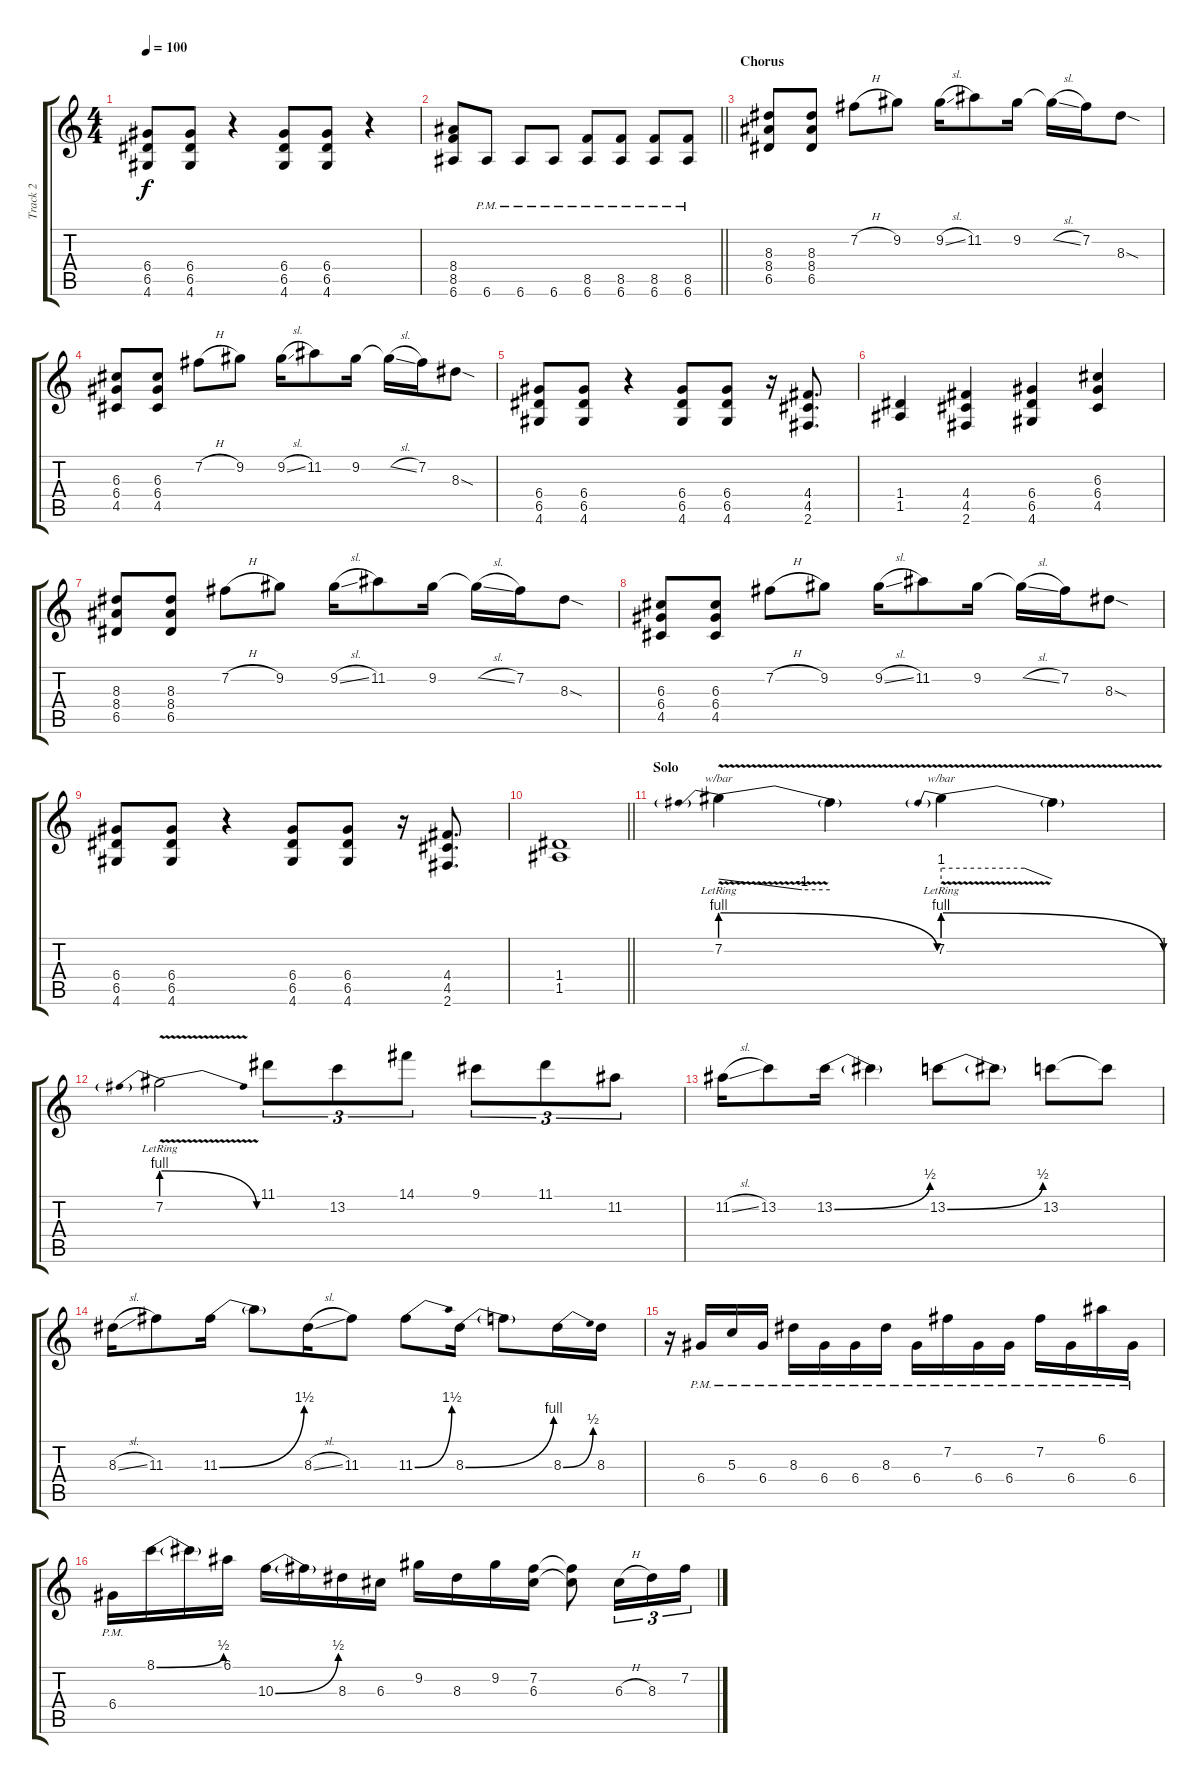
\track ("Track 2" "Track 2") {instrument distortionguitar}
\staff {score tabs}
\tuning (E4 B3 G3 D3 A2 E2) {hide}
\ts (4 4)
\tempo 100
\clef g2
\ks c
(6.4 6.5 4.6).8{dy f} (6.4 6.5 4.6).8 r.4 (6.4 6.5 4.6).8 (6.4 6.5 4.6).8 r.4 |
\barLineRight lightlight
(8.4 8.5 6.6).8 6.6{pm}.8 6.6{pm}.8 6.6{pm}.8 (8.5{pm} 6.6{pm}).8 (8.5{pm} 6.6{pm}).8 (8.5{pm} 6.6{pm}).8 (8.5{pm} 6.6{pm}).8 |
\section ("" "Chorus")
(8.3 8.4 6.5).8 (8.3 8.4 6.5).8 7.2{h}.8 9.2.8 9.2{sl}.16 11.2.8 9.2.16 9.2{sl t}.16 7.2.16 8.3{sod}.8 |
(6.3 6.4 4.5).8 (6.3 6.4 4.5).8 7.2{h}.8 9.2.8 9.2{sl}.16 11.2.8 9.2.16 9.2{sl t}.16 7.2.16 8.3{sod}.8 |
(6.4 6.5 4.6).8 (6.4 6.5 4.6).8 r.4 (6.4 6.5 4.6).8 (6.4 6.5 4.6).8 r.16 (4.4 4.5 2.6).8{d} |
(1.4 1.5).4 (4.4 4.5 2.6).4 (6.4 6.5 4.6).4 (6.3 6.4 4.5).4 |
(8.3 8.4 6.5).8 (8.3 8.4 6.5).8 7.2{h}.8 9.2.8 9.2{sl}.16 11.2.8 9.2.16 9.2{sl t}.16 7.2.16 8.3{sod}.8 |
(6.3 6.4 4.5).8 (6.3 6.4 4.5).8 7.2{h}.8 9.2.8 9.2{sl}.16 11.2.8 9.2.16 9.2{sl t}.16 7.2.16 8.3{sod}.8 |
(6.4 6.5 4.6).8 (6.4 6.5 4.6).8 r.4 (6.4 6.5 4.6).8 (6.4 6.5 4.6).8 r.16 (4.4 4.5 2.6).8{d} |
\barLineRight lightlight
(1.4 1.5).1 |
\section ("" "Solo")
7.2{be (prebendrelease 0 4 60 0) v lr}.4{tbe (custom default 0 0 45 -4 60 -4)} 7.2{t}.4 7.2{be (prebendrelease 0 4 60 0) v lr}.4{tbe (custom default 0 4 45 4 60 0)} 7.2{t}.4 |
7.2{be (prebendrelease 0 4 60 0) v lr}.2 11.1.8{tu (3 2)} 13.2.8{tu (3 2)} 14.1.8{tu (3 2)} 9.1.8{tu (3 2)} 11.1.8{tu (3 2)} 11.2.8{tu (3 2)} |
11.2{sl}.16 13.2.8 13.2{be (bend 0 0 60 2)}.16 13.2{t}.4 13.2{be (bend 0 0 60 2)}.8 13.2{t}.8 13.2.8 13.2{t}.8 |
8.3{sl}.16 11.3.8 11.3{be (bend 0 0 60 6)}.16 11.3{t}.8 8.3{sl}.16 11.3.8 11.3{be (bend 0 0 60 6)}.8 8.3{be (bend 0 0 60 4)}.16 8.3{t}.8 8.3{be (bend 0 0 60 2)}.16 8.3.16 |
r.16 6.4{pm}.16 5.3{pm}.16 6.4{pm}.16 8.3{pm}.16 6.4{pm}.16 6.4{pm}.16 8.3{pm}.16 6.4{pm}.16 7.2{pm}.16 6.4{pm}.16 6.4{pm}.16 7.2{pm}.16 6.4{pm}.16 6.1{pm}.16 6.4{pm}.16 |
6.4{pm}.16 8.1{be (bend 0 0 60 2)}.16 8.1{t}.16 6.1.16 10.3{be (bend 0 0 60 2)}.16 10.3{t}.16 8.3.16 6.3.16 9.2.16 8.3.16 9.2.16 (7.2 6.3).16 (7.2{t} 6.3{t}).8 6.3{h}.16{tu (3 2)} 8.3.16{tu (3 2)} 7.2{sl}.16{tu (3 2)}
